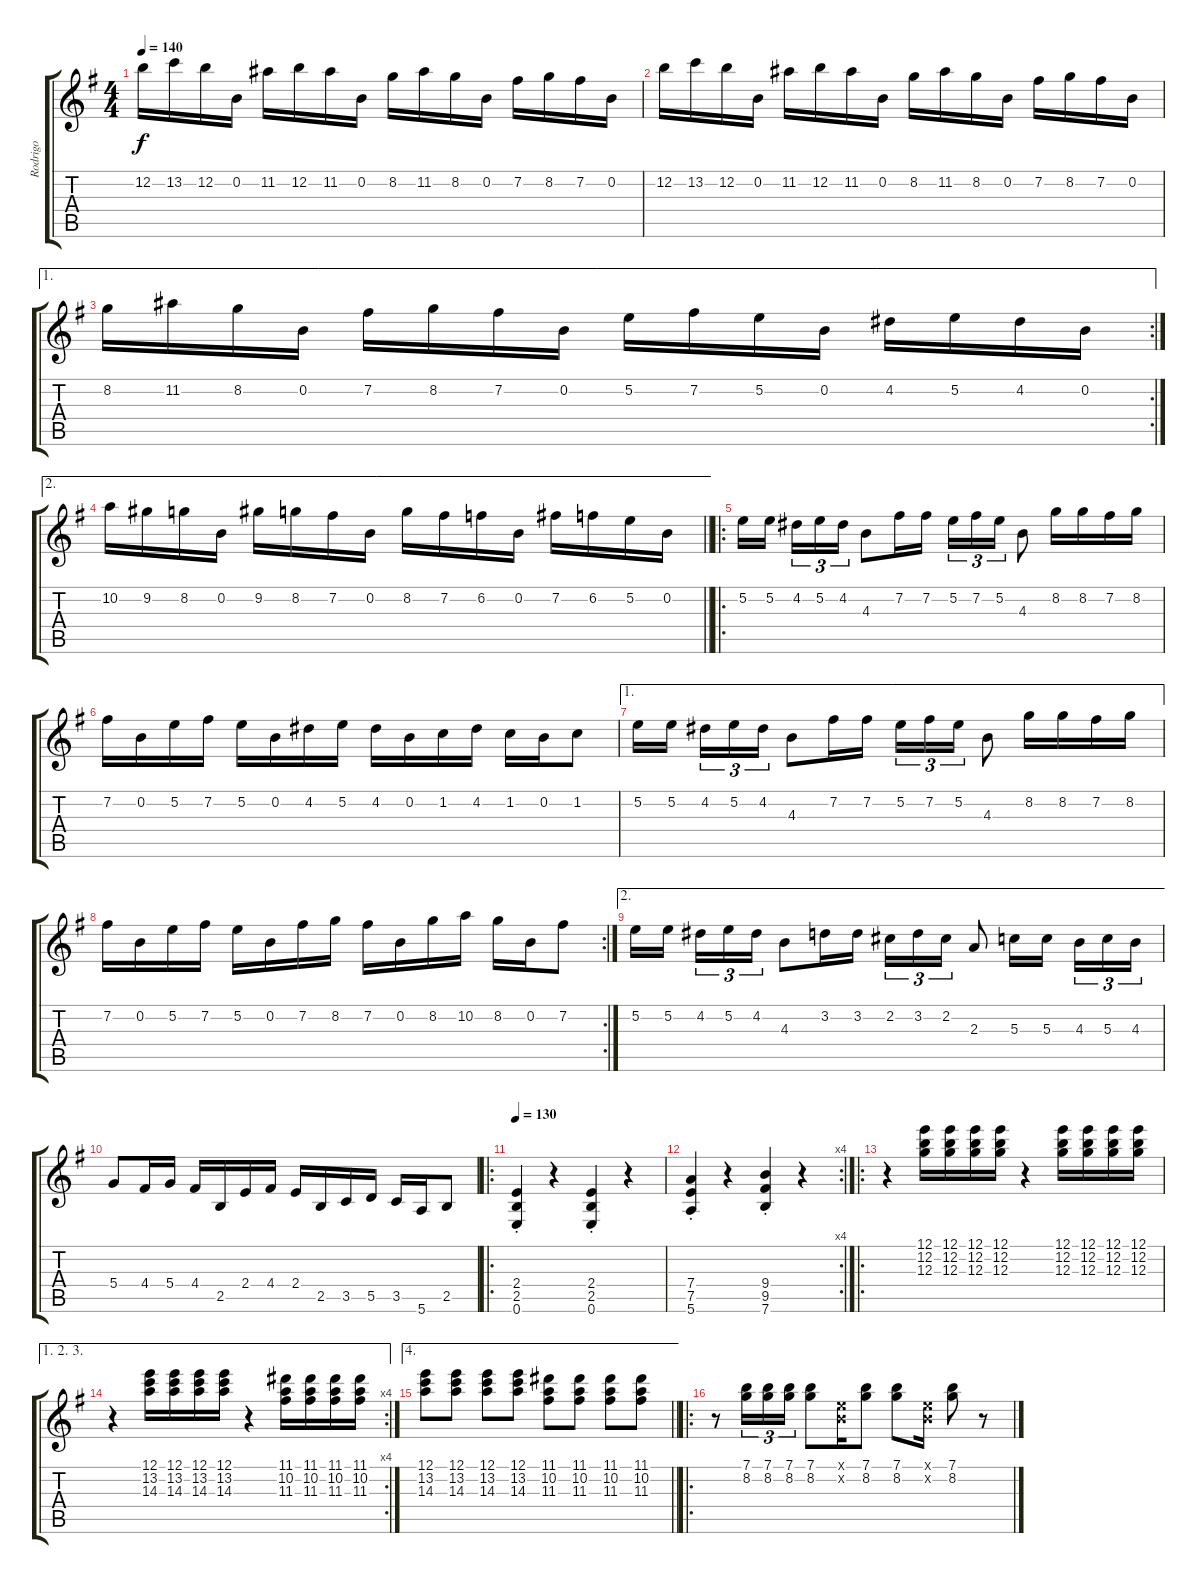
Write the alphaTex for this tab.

\track ("Rodrigo" "Rodrigo") {instrument acousticguitarnylon}
\staff {score tabs}
\tuning (E4 B3 G3 D3 A2 E2) {hide}
\ts (4 4)
\tempo 140
\clef g2
\ks g
12.2.16{dy f} 13.2.16 12.2.16 0.2.16 11.2.16 12.2.16 11.2.16 0.2.16 8.2.16 11.2.16 8.2.16 0.2.16 7.2.16 8.2.16 7.2.16 0.2.16 |
12.2.16 13.2.16 12.2.16 0.2.16 11.2.16 12.2.16 11.2.16 0.2.16 8.2.16 11.2.16 8.2.16 0.2.16 7.2.16 8.2.16 7.2.16 0.2.16 |
\ae 1
\rc 2
8.2.16 11.2.16 8.2.16 0.2.16 7.2.16 8.2.16 7.2.16 0.2.16 5.2.16 7.2.16 5.2.16 0.2.16 4.2.16 5.2.16 4.2.16 0.2.16 |
\ae 2
\barLineRight lightlight
10.2.16 9.2.16 8.2.16 0.2.16 9.2.16 8.2.16 7.2.16 0.2.16 8.2.16 7.2.16 6.2.16 0.2.16 7.2.16 6.2.16 5.2.16 0.2.16 |
\ro
5.2.16 5.2.16{beam splitsecondary} 4.2.16{tu (3 2)} 5.2.16{tu (3 2)} 4.2.16{tu (3 2)} 4.3.8 7.2.16 7.2.16 5.2.16{tu (3 2)} 7.2.16{tu (3 2)} 5.2.16{tu (3 2)} 4.3.8 8.2.16 8.2.16 7.2.16 8.2.16 |
7.2.16 0.2.16 5.2.16 7.2.16 5.2.16 0.2.16 4.2.16 5.2.16 4.2.16 0.2.16 1.2.16 4.2.16 1.2.16 0.2.16 1.2.8 |
\ae 1
5.2.16 5.2.16{beam splitsecondary} 4.2.16{tu (3 2)} 5.2.16{tu (3 2)} 4.2.16{tu (3 2)} 4.3.8 7.2.16 7.2.16 5.2.16{tu (3 2)} 7.2.16{tu (3 2)} 5.2.16{tu (3 2)} 4.3.8 8.2.16 8.2.16 7.2.16 8.2.16 |
\rc 2
7.2.16 0.2.16 5.2.16 7.2.16 5.2.16 0.2.16 7.2.16 8.2.16 7.2.16 0.2.16 8.2.16 10.2.16 8.2.16 0.2.16 7.2.8 |
\ae 2
5.2.16 5.2.16{beam splitsecondary} 4.2.16{tu (3 2)} 5.2.16{tu (3 2)} 4.2.16{tu (3 2)} 4.3.8 3.2.16 3.2.16 2.2.16{tu (3 2)} 3.2.16{tu (3 2)} 2.2.16{tu (3 2)} 2.3.8 5.3.16 5.3.16{beam splitsecondary} 4.3.16{tu (3 2)} 5.3.16{tu (3 2)} 4.3.16{tu (3 2)} |
5.4.8 4.4.16 5.4.16 4.4.16 2.5.16 2.4.16 4.4.16 2.4.16 2.5.16 3.5.16 5.5.16 3.5.16 5.6.16 2.5.8 |
\ro
\tempo 130
(2.4{st} 2.5{st} 0.6{st}).4 r.4 (2.4{st} 2.5{st} 0.6{st}).4 r.4 |
\rc 4
(7.4{st} 7.5{st} 5.6{st}).4 r.4 (9.4{st} 9.5{st} 7.6{st}).4 r.4 |
\ro
r.4 (12.1 12.2 12.3).16 (12.1 12.2 12.3).16 (12.1 12.2 12.3).16 (12.1 12.2 12.3).16 r.4 (12.1 12.2 12.3).16 (12.1 12.2 12.3).16 (12.1 12.2 12.3).16 (12.1 12.2 12.3).16 |
\ae (1 2 3)
\rc 4
r.4 (12.1 13.2 14.3).16 (12.1 13.2 14.3).16 (12.1 13.2 14.3).16 (12.1 13.2 14.3).16 r.4 (11.1 10.2 11.3).16 (11.1 10.2 11.3).16 (11.1 10.2 11.3).16 (11.1 10.2 11.3).16 |
\ae 4
\barLineRight lightlight
(12.1 13.2 14.3).8 (12.1 13.2 14.3).8 (12.1 13.2 14.3).8 (12.1 13.2 14.3).8 (11.1 10.2 11.3).8 (11.1 10.2 11.3).8 (11.1 10.2 11.3).8 (11.1 10.2 11.3).8 |
\ro
r.8 (7.1 8.2).16{tu (3 2)} (7.1 8.2).16{tu (3 2)} (7.1 8.2).16{tu (3 2)} (7.1 8.2).8 (0.1{x} 0.2{x}).16 (7.1 8.2).8 (7.1 8.2).8 (0.1{x} 0.2{x}).16 (7.1 8.2).8 r.8
